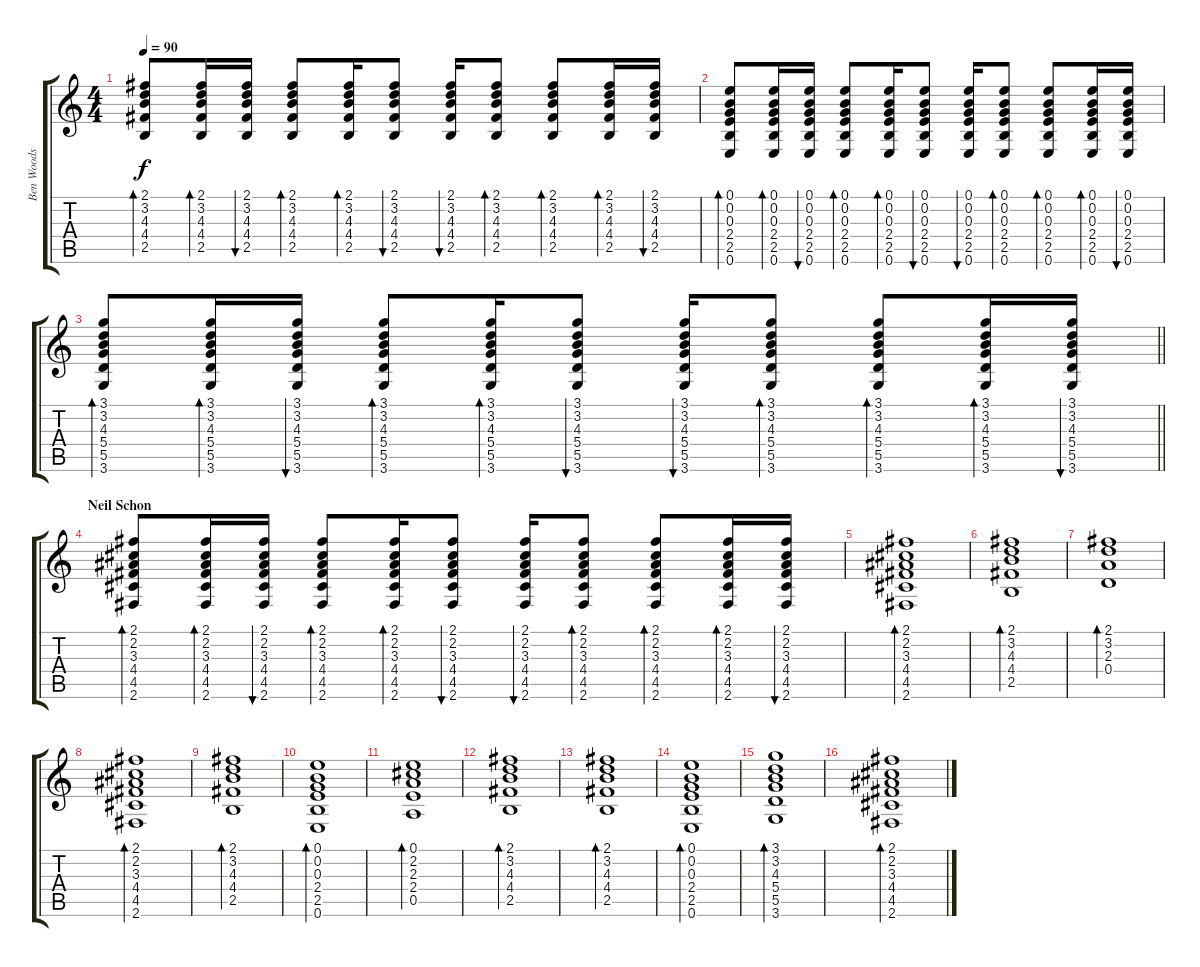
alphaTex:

\track ("Ben Woods (acoustic rhythm)" "Ben Woods ") {instrument acousticguitarsteel}
\staff {score tabs}
\tuning (E4 B3 G3 D3 A2 E2) {hide}
\ts (4 4)
\tempo 90
\clef g2
\ks c
(2.1 3.2 4.3 4.4 2.5).8{bd 60 dy f} (2.1 3.2 4.3 4.4 2.5).16{bd 60} (2.1 3.2 4.3 4.4 2.5).16{bu 60} (2.1 3.2 4.3 4.4 2.5).8{bd 60} (2.1 3.2 4.3 4.4 2.5).16{bd 60} (2.1 3.2 4.3 4.4 2.5).8{bu 60} (2.1 3.2 4.3 4.4 2.5).16{bu 60} (2.1 3.2 4.3 4.4 2.5).8{bd 60} (2.1 3.2 4.3 4.4 2.5).8{bd 60} (2.1 3.2 4.3 4.4 2.5).16{bd 60} (2.1 3.2 4.3 4.4 2.5).16{bu 60} |
(0.1 0.2 0.3 2.4 2.5 0.6).8{bd 60} (0.1 0.2 0.3 2.4 2.5 0.6).16{bd 60} (0.1 0.2 0.3 2.4 2.5 0.6).16{bu 60} (0.1 0.2 0.3 2.4 2.5 0.6).8{bd 60} (0.1 0.2 0.3 2.4 2.5 0.6).16{bd 60} (0.1 0.2 0.3 2.4 2.5 0.6).8{bu 60} (0.1 0.2 0.3 2.4 2.5 0.6).16{bu 60} (0.1 0.2 0.3 2.4 2.5 0.6).8{bd 60} (0.1 0.2 0.3 2.4 2.5 0.6).8{bd 60} (0.1 0.2 0.3 2.4 2.5 0.6).16{bd 60} (0.1 0.2 0.3 2.4 2.5 0.6).16{bu 60} |
\barLineRight lightlight
(3.1 3.2 4.3 5.4 5.5 3.6).8{bd 60} (3.1 3.2 4.3 5.4 5.5 3.6).16{bd 60} (3.1 3.2 4.3 5.4 5.5 3.6).16{bu 60} (3.1 3.2 4.3 5.4 5.5 3.6).8{bd 60} (3.1 3.2 4.3 5.4 5.5 3.6).16{bd 60} (3.1 3.2 4.3 5.4 5.5 3.6).8{bu 60} (3.1 3.2 4.3 5.4 5.5 3.6).16{bu 60} (3.1 3.2 4.3 5.4 5.5 3.6).8{bd 60} (3.1 3.2 4.3 5.4 5.5 3.6).8{bd 60} (3.1 3.2 4.3 5.4 5.5 3.6).16{bd 60} (3.1 3.2 4.3 5.4 5.5 3.6).16{bu 60} |
\section ("" "Neil Schon")
(2.1 2.2 3.3 4.4 4.5 2.6).8{bd 60} (2.1 2.2 3.3 4.4 4.5 2.6).16{bd 60} (2.1 2.2 3.3 4.4 4.5 2.6).16{bu 60} (2.1 2.2 3.3 4.4 4.5 2.6).8{bd 60} (2.1 2.2 3.3 4.4 4.5 2.6).16{bd 60} (2.1 2.2 3.3 4.4 4.5 2.6).8{bu 60} (2.1 2.2 3.3 4.4 4.5 2.6).16{bu 60} (2.1 2.2 3.3 4.4 4.5 2.6).8{bd 60} (2.1 2.2 3.3 4.4 4.5 2.6).8{bd 60} (2.1 2.2 3.3 4.4 4.5 2.6).16{bd 60} (2.1 2.2 3.3 4.4 4.5 2.6).16{bu 60} |
(2.1 2.2 3.3 4.4 4.5 2.6).1{bd 60} |
(2.1 3.2 4.3 4.4 2.5).1{bd 60} |
(2.1 3.2 2.3 0.4).1{bd 60} |
(2.1 2.2 3.3 4.4 4.5 2.6).1{bd 60} |
(2.1 3.2 4.3 4.4 2.5).1{bd 60} |
(0.1 0.2 0.3 2.4 2.5 0.6).1{bd 60} |
(0.1 2.2 2.3 2.4 0.5).1{bd 60} |
(2.1 3.2 4.3 4.4 2.5).1{bd 60} |
(2.1 3.2 4.3 4.4 2.5).1{bd 60} |
(0.1 0.2 0.3 2.4 2.5 0.6).1{bd 60} |
(3.1 3.2 4.3 5.4 5.5 3.6).1{bd 60} |
(2.1 2.2 3.3 4.4 4.5 2.6).1{bd 60}
